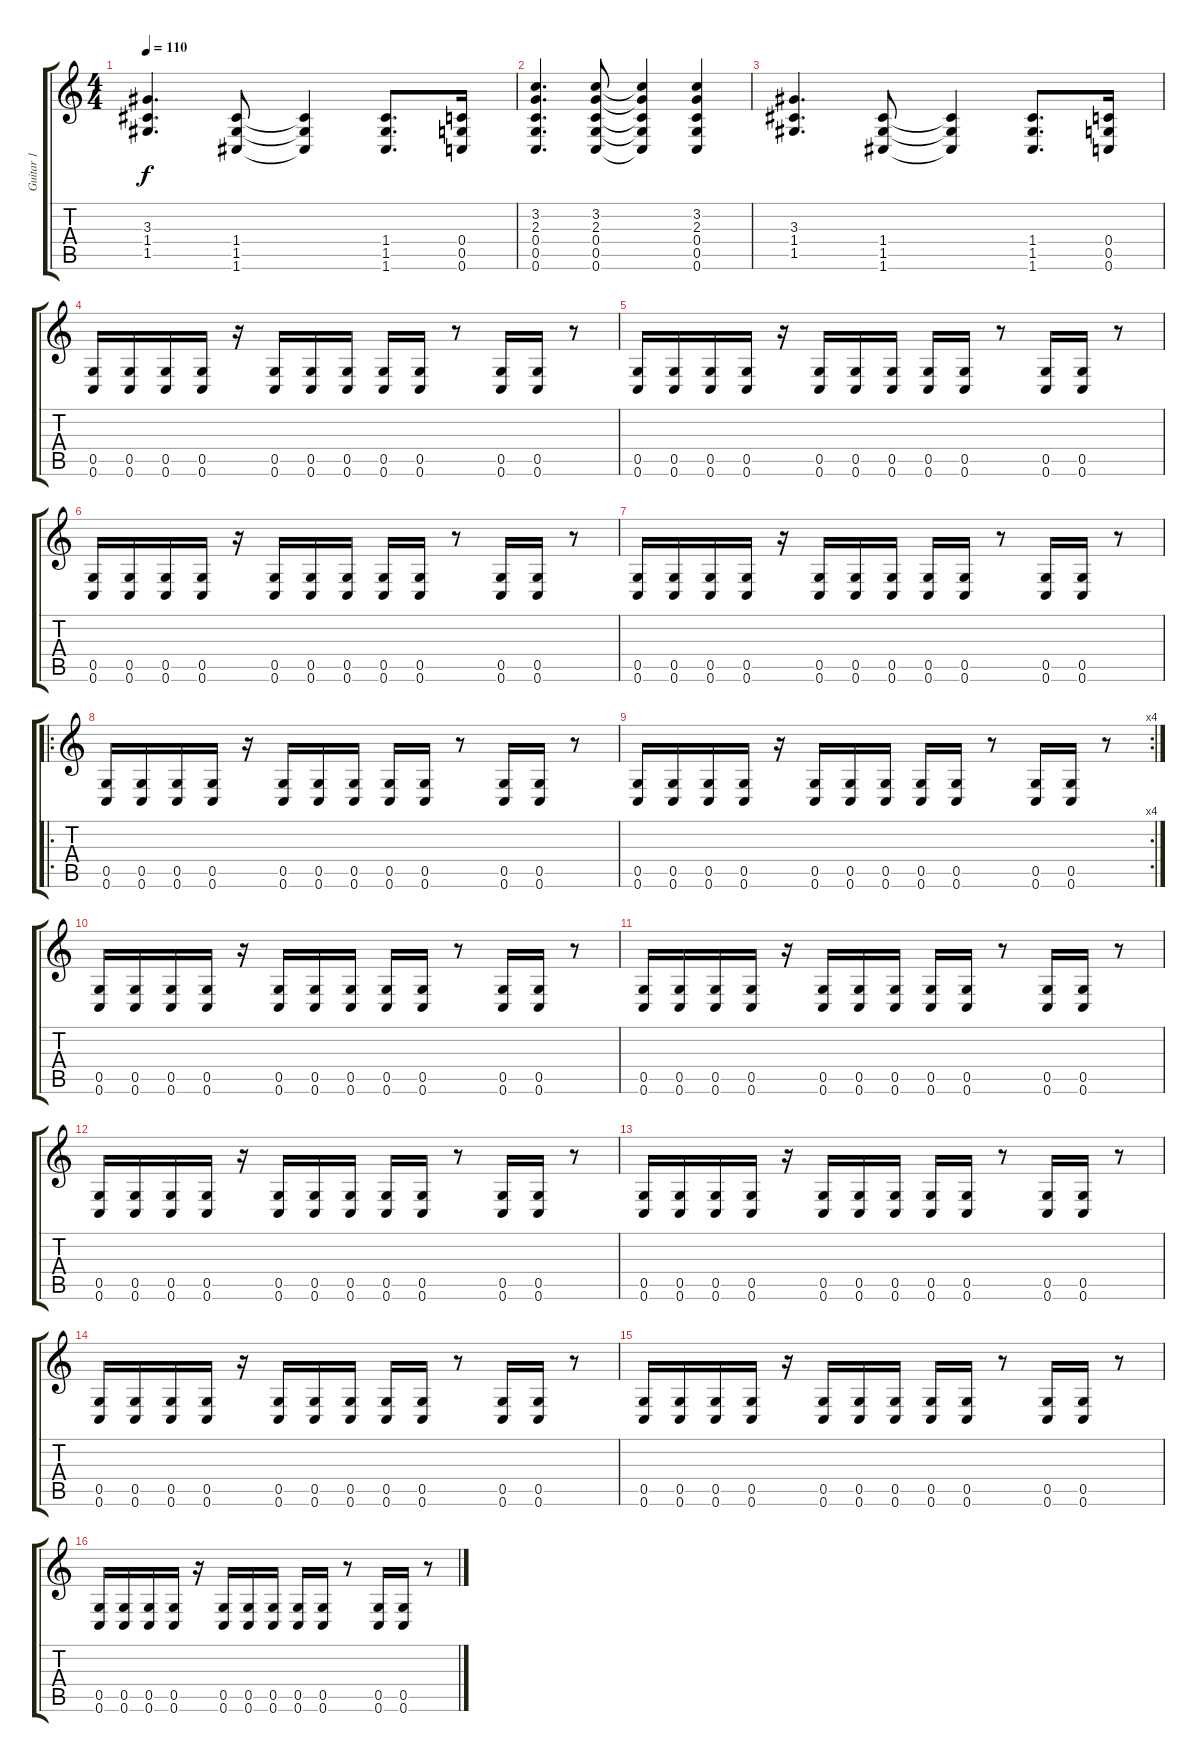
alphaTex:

\track ("Guitar 1" "Guitar 1") {instrument overdrivenguitar}
\staff {score tabs}
\tuning (D4 A3 F3 C3 G2 C2) {hide}
\ts (4 4)
\tempo 110
\clef g2
\ks c
(3.3 1.4 1.5).4{d dy f} (1.4 1.5 1.6).8 (1.4{t} 1.5{t} 1.6{t}).4 (1.4 1.5 1.6).8{d} (0.4 0.5 0.6).16 |
(3.2 2.3 0.4 0.5 0.6).4{d} (3.2 2.3 0.4 0.5 0.6).8 (3.2{t} 2.3{t} 0.4{t} 0.5{t} 0.6{t}).4 (3.2 2.3 0.4 0.5 0.6).4 |
(3.3 1.4 1.5).4{d} (1.4 1.5 1.6).8 (1.4{t} 1.5{t} 1.6{t}).4 (1.4 1.5 1.6).8{d} (0.4 0.5 0.6).16 |
(0.5 0.6).16 (0.5 0.6).16 (0.5 0.6).16 (0.5 0.6).16 r.16 (0.5 0.6).16 (0.5 0.6).16 (0.5 0.6).16 (0.5 0.6).16 (0.5 0.6).16 r.8 (0.5 0.6).16 (0.5 0.6).16 r.8 |
(0.5 0.6).16 (0.5 0.6).16 (0.5 0.6).16 (0.5 0.6).16 r.16 (0.5 0.6).16 (0.5 0.6).16 (0.5 0.6).16 (0.5 0.6).16 (0.5 0.6).16 r.8 (0.5 0.6).16 (0.5 0.6).16 r.8 |
(0.5 0.6).16 (0.5 0.6).16 (0.5 0.6).16 (0.5 0.6).16 r.16 (0.5 0.6).16 (0.5 0.6).16 (0.5 0.6).16 (0.5 0.6).16 (0.5 0.6).16 r.8 (0.5 0.6).16 (0.5 0.6).16 r.8 |
(0.5 0.6).16 (0.5 0.6).16 (0.5 0.6).16 (0.5 0.6).16 r.16 (0.5 0.6).16 (0.5 0.6).16 (0.5 0.6).16 (0.5 0.6).16 (0.5 0.6).16 r.8 (0.5 0.6).16 (0.5 0.6).16 r.8 |
\ro
(0.5 0.6).16 (0.5 0.6).16 (0.5 0.6).16 (0.5 0.6).16 r.16 (0.5 0.6).16 (0.5 0.6).16 (0.5 0.6).16 (0.5 0.6).16 (0.5 0.6).16 r.8 (0.5 0.6).16 (0.5 0.6).16 r.8 |
\rc 4
(0.5 0.6).16 (0.5 0.6).16 (0.5 0.6).16 (0.5 0.6).16 r.16 (0.5 0.6).16 (0.5 0.6).16 (0.5 0.6).16 (0.5 0.6).16 (0.5 0.6).16 r.8 (0.5 0.6).16 (0.5 0.6).16 r.8 |
(0.5 0.6).16 (0.5 0.6).16 (0.5 0.6).16 (0.5 0.6).16 r.16 (0.5 0.6).16 (0.5 0.6).16 (0.5 0.6).16 (0.5 0.6).16 (0.5 0.6).16 r.8 (0.5 0.6).16 (0.5 0.6).16 r.8 |
(0.5 0.6).16 (0.5 0.6).16 (0.5 0.6).16 (0.5 0.6).16 r.16 (0.5 0.6).16 (0.5 0.6).16 (0.5 0.6).16 (0.5 0.6).16 (0.5 0.6).16 r.8 (0.5 0.6).16 (0.5 0.6).16 r.8 |
(0.5 0.6).16 (0.5 0.6).16 (0.5 0.6).16 (0.5 0.6).16 r.16 (0.5 0.6).16 (0.5 0.6).16 (0.5 0.6).16 (0.5 0.6).16 (0.5 0.6).16 r.8 (0.5 0.6).16 (0.5 0.6).16 r.8 |
(0.5 0.6).16 (0.5 0.6).16 (0.5 0.6).16 (0.5 0.6).16 r.16 (0.5 0.6).16 (0.5 0.6).16 (0.5 0.6).16 (0.5 0.6).16 (0.5 0.6).16 r.8 (0.5 0.6).16 (0.5 0.6).16 r.8 |
(0.5 0.6).16 (0.5 0.6).16 (0.5 0.6).16 (0.5 0.6).16 r.16 (0.5 0.6).16 (0.5 0.6).16 (0.5 0.6).16 (0.5 0.6).16 (0.5 0.6).16 r.8 (0.5 0.6).16 (0.5 0.6).16 r.8 |
(0.5 0.6).16 (0.5 0.6).16 (0.5 0.6).16 (0.5 0.6).16 r.16 (0.5 0.6).16 (0.5 0.6).16 (0.5 0.6).16 (0.5 0.6).16 (0.5 0.6).16 r.8 (0.5 0.6).16 (0.5 0.6).16 r.8 |
(0.5 0.6).16 (0.5 0.6).16 (0.5 0.6).16 (0.5 0.6).16 r.16 (0.5 0.6).16 (0.5 0.6).16 (0.5 0.6).16 (0.5 0.6).16 (0.5 0.6).16 r.8 (0.5 0.6).16 (0.5 0.6).16 r.8
